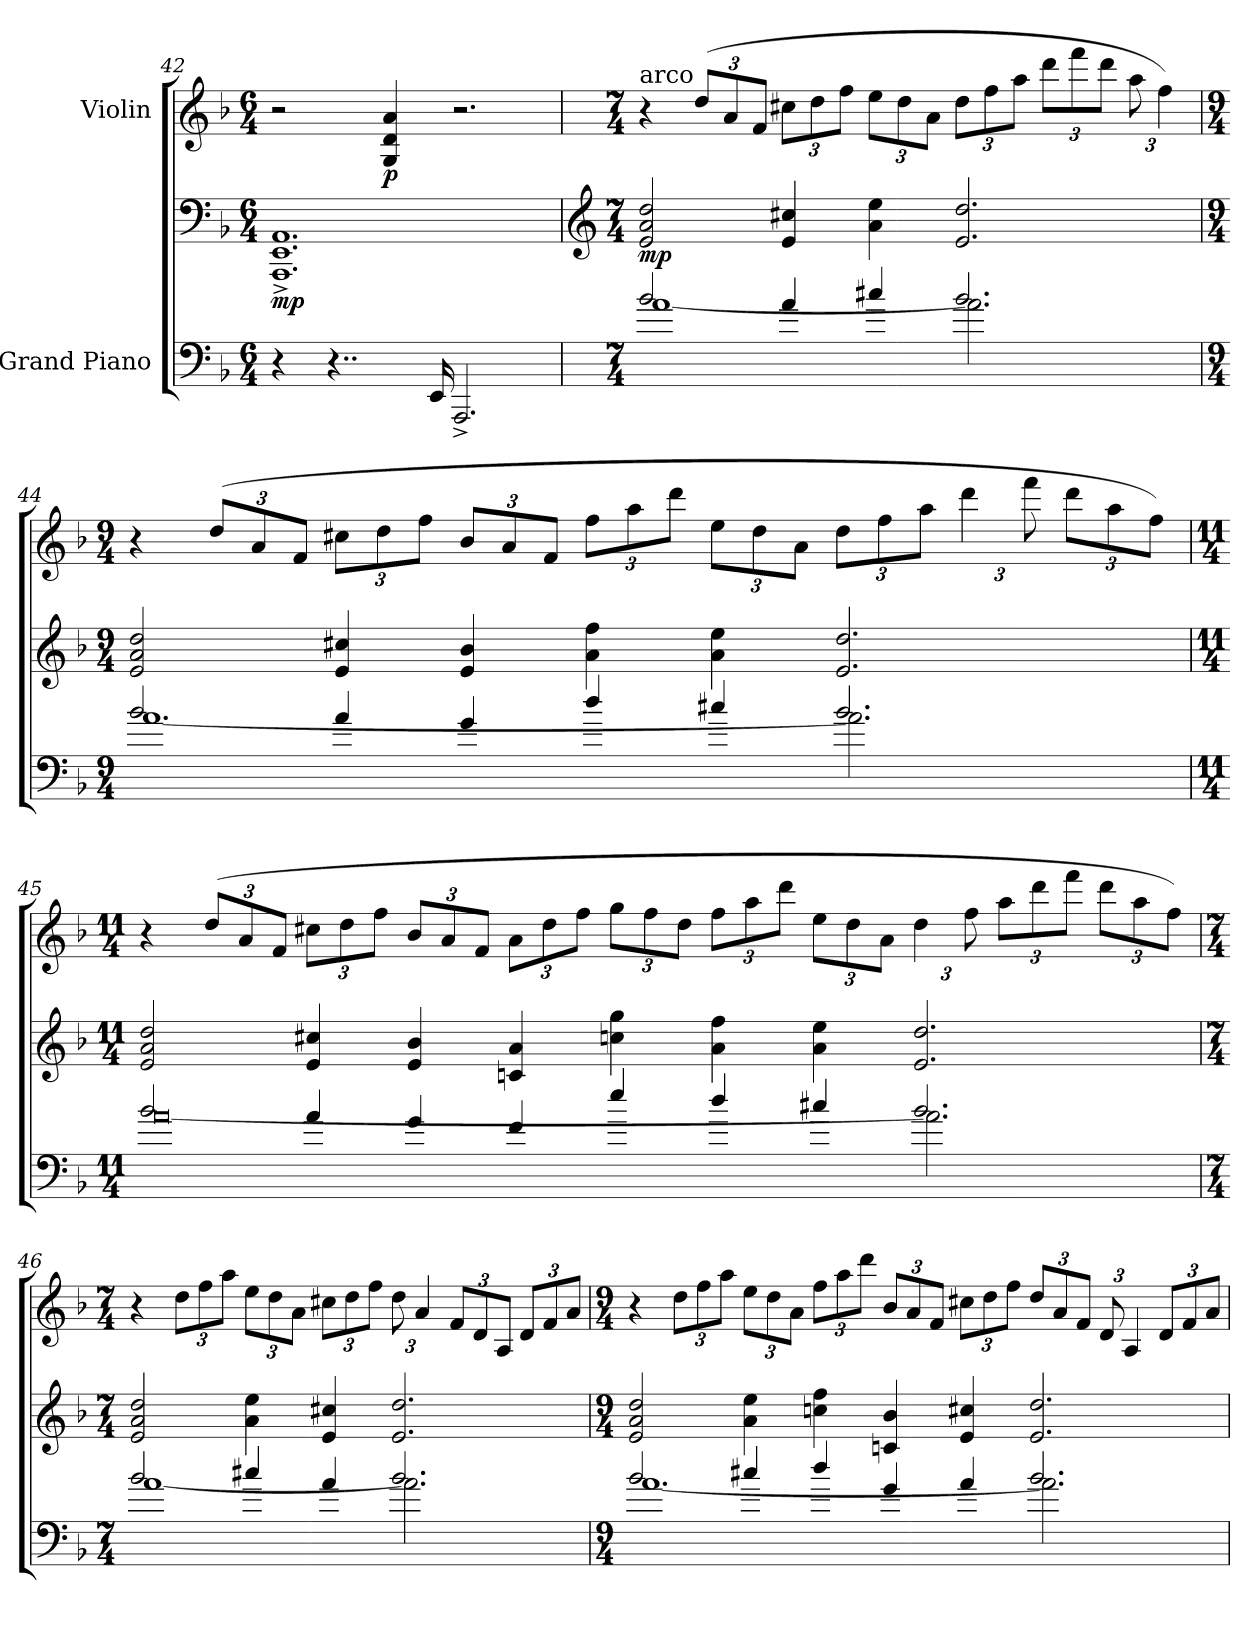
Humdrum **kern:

**kern	**kern	**dynam	**kern	**dynam
*part2	*part2	*part2	*part1	*part1
*staff3	*staff2	*staff2/3	*staff1	*staff1
*I"Grand Piano	*	*	*I"Violin	*
*clefF4	*clefF4	*	*clefG2	*
*k[b-]	*k[b-]	*	*k[b-]	*
*F:	*F:	*	*F:	*
*M6/4	*M6/4	*	*M6/4	*
=42	=42	=42	=42	=42
!	!	!LO:DY:b	!	!
4r	1.AA^< 1.EE^< 1.AAA^<	mp	2r	.
4..r	.	.	.	.
!	!	!	!	!LO:DY:b
.	.	.	4a/ 4d/ 4G/	p
*8ba	*	*	*	*
16EEE/	.	.	.	.
2.AAAA^</	.	.	2.r	.
!!LO:LB:g=z
=43	=43	=43	=43	=43
*	*clefG2	*	*	*
*M7/4	*M7/4	*	*M7/4	*
*^	*	*	*	*
!	!	!	!	!LO:TX:a:color=#000000:t=arco	!
!	!	!	!LO:DY:b	!	!
2B-/	[<1A	2dd/ 2a/ 2e/	mp	4r	.
*	*	*	*	*Xbrackettup	*
.	.	.	.	(12dd/L	.
.	.	.	.	12a/	.
.	.	.	.	12f/J	.
4A/	.	4cc#X/ 4e/	.	12cc#X\L	.
.	.	.	.	12dd\	.
.	.	.	.	12ff\J	.
4c#X/	.	4ee\ 4a\	.	12ee\L	.
.	.	.	.	12dd\	.
.	.	.	.	12a\J	.
2.B-/	2.A\]	2.dd/ 2.e/	.	12dd\L	.
.	.	.	.	12ff\	.
.	.	.	.	12aa\J	.
.	.	.	.	12ddd\L	.
.	.	.	.	12fff\	.
.	.	.	.	12ddd\J	.
.	.	.	.	12aa\	.
.	.	.	.	6ff\)	.
!!LO:LB:g=z
=44	=44	=44	=44	=44	=44
*M9/4	*	*M9/4	*	*M9/4	*
*	*	*X8ba	*	*	*
2B-/	[<1.A	2dd/ 2a/ 2e/	.	4r	.
.	.	.	.	(12dd/L	.
.	.	.	.	12a/	.
.	.	.	.	12f/J	.
4A/	.	4cc#X/ 4e/	.	12cc#X\L	.
.	.	.	.	12dd\	.
.	.	.	.	12ff\J	.
4G/	.	4b-/ 4e/	.	12b-/L	.
.	.	.	.	12a/	.
.	.	.	.	12f/J	.
4d/	.	4ff\ 4a\	.	12ff\L	.
.	.	.	.	12aa\	.
.	.	.	.	12ddd\J	.
4c#X/	.	4ee\ 4a\	.	12ee\L	.
.	.	.	.	12dd\	.
.	.	.	.	12a\J	.
2.B-/	2.A\]	2.dd/ 2.e/	.	12dd\L	.
.	.	.	.	12ff\	.
.	.	.	.	12aa\J	.
.	.	.	.	6ddd\	.
.	.	.	.	12fff\	.
.	.	.	.	12ddd\L	.
.	.	.	.	12aa\	.
.	.	.	.	12ff\J)	.
!!LO:PB:g=z
=45	=45	=45	=45	=45	=45
*M11/4	*	*M11/4	*	*M11/4	*
2B-/	[<0A	2dd/ 2a/ 2e/	.	4r	.
.	.	.	.	(12dd/L	.
.	.	.	.	12a/	.
.	.	.	.	12f/J	.
4A/	.	4cc#X/ 4e/	.	12cc#X\L	.
.	.	.	.	12dd\	.
.	.	.	.	12ff\J	.
4G/	.	4b-/ 4e/	.	12b-/L	.
.	.	.	.	12a/	.
.	.	.	.	12f/J	.
4F/	.	4a/ 4cn/	.	12a\L	.
.	.	.	.	12dd\	.
.	.	.	.	12ff\J	.
4e/	.	4gg\ 4ccn\	.	12gg\L	.
.	.	.	.	12ff\	.
.	.	.	.	12dd\J	.
4d/	.	4ff\ 4a\	.	12ff\L	.
.	.	.	.	12aa\	.
.	.	.	.	12ddd\J	.
4c#X/	.	4ee\ 4a\	.	12ee\L	.
.	.	.	.	12dd\	.
.	.	.	.	12a\J	.
2.B-/	2.A\]	2.dd/ 2.e/	.	6dd\	.
.	.	.	.	12ff\	.
.	.	.	.	12aa\L	.
.	.	.	.	12ddd\	.
.	.	.	.	12fff\J	.
.	.	.	.	12ddd\L	.
.	.	.	.	12aa\	.
.	.	.	.	12ff\J)	.
!!LO:LB:g=z
=46	=46	=46	=46	=46	=46
*M7/4	*	*M7/4	*	*M7/4	*
2B-/	[<1A	2dd/ 2a/ 2e/	.	4r	.
.	.	.	.	12dd\L	.
.	.	.	.	12ff\	.
.	.	.	.	12aa\J	.
4c#X/	.	4ee\ 4a\	.	12ee\L	.
.	.	.	.	12dd\	.
.	.	.	.	12a\J	.
4A/	.	4cc#X/ 4e/	.	12cc#X\L	.
.	.	.	.	12dd\	.
.	.	.	.	12ff\J	.
2.B-/	2.A\]	2.dd/ 2.e/	.	12dd\	.
.	.	.	.	6a/	.
.	.	.	.	12f/L	.
.	.	.	.	12d/	.
.	.	.	.	12A/J	.
.	.	.	.	12d/L	.
.	.	.	.	12f/	.
.	.	.	.	12a/J	.
!!LO:LB:g=z
=47	=47	=47	=47	=47	=47
*M9/4	*	*M9/4	*	*M9/4	*
2B-/	[<1.A	2dd/ 2a/ 2e/	.	4r	.
.	.	.	.	12dd\L	.
.	.	.	.	12ff\	.
.	.	.	.	12aa\J	.
4c#X/	.	4ee\ 4a\	.	12ee\L	.
.	.	.	.	12dd\	.
.	.	.	.	12a\J	.
4d/	.	4ff\ 4ccn\	.	12ff\L	.
.	.	.	.	12aa\	.
.	.	.	.	12ddd\J	.
4G/	.	4b-/ 4cn/	.	12b-/L	.
.	.	.	.	12a/	.
.	.	.	.	12f/J	.
4A/	.	4cc#X/ 4e/	.	12cc#X\L	.
.	.	.	.	12dd\	.
.	.	.	.	12ff\J	.
2.B-/	2.A\]	2.dd/ 2.e/	.	12dd/L	.
.	.	.	.	12a/	.
.	.	.	.	12f/J	.
.	.	.	.	12d/	.
.	.	.	.	6A/	.
.	.	.	.	12d/L	.
.	.	.	.	12f/	.
.	.	.	.	12a/J	.
*v	*v	*	*	*	*
=	=	=	=	=
*-	*-	*-	*-	*-
